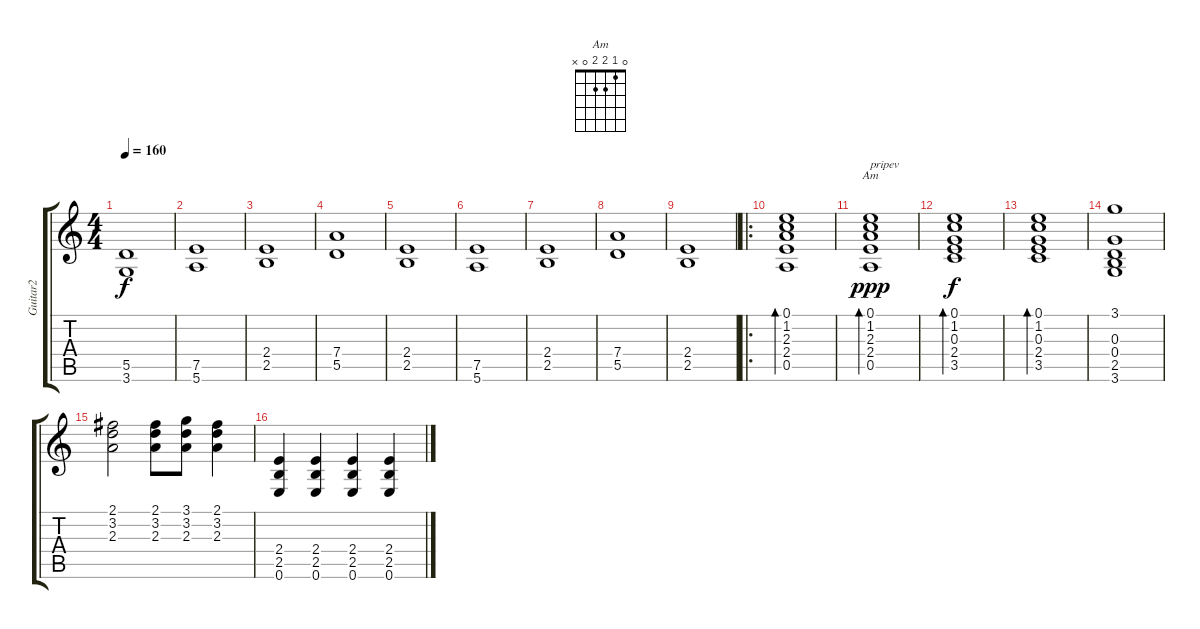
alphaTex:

\track ("Guitar2" "Guitar2") {instrument distortionguitar}
\staff {score tabs}
\tuning (E4 B3 G3 D3 A2 E2) {hide}
\chord ("Am" 0 1 2 2 0 x)
\ts (4 4)
\tempo 160
\clef g2
\ks c
(5.5 3.6).1{dy f} |
(7.5 5.6).1 |
(2.4 2.5).1 |
(7.4 5.5).1 |
(2.4 2.5).1 |
(7.5 5.6).1 |
(2.4 2.5).1 |
(7.4 5.5).1 |
(2.4 2.5).1 |
\ro
(0.1 1.2 2.3 2.4 0.5).1{bd 30} |
(0.1 1.2 2.3 2.4 0.5).1{bd 30 ch "Am" txt "pripev" dy ppp} |
(0.1 1.2 0.3 2.4 3.5).1{bd 60 dy f} |
(0.1 1.2 0.3 2.4 3.5).1{bd 60} |
(3.1 0.3 0.4 2.5 3.6).1 |
(2.1 3.2 2.3).2 (2.1 3.2 2.3).8 (3.1 3.2 2.3).8 (2.1 3.2 2.3).4 |
(2.4 2.5 0.6).4 (2.4 2.5 0.6).4 (2.4 2.5 0.6).4 (2.4 2.5 0.6).4
